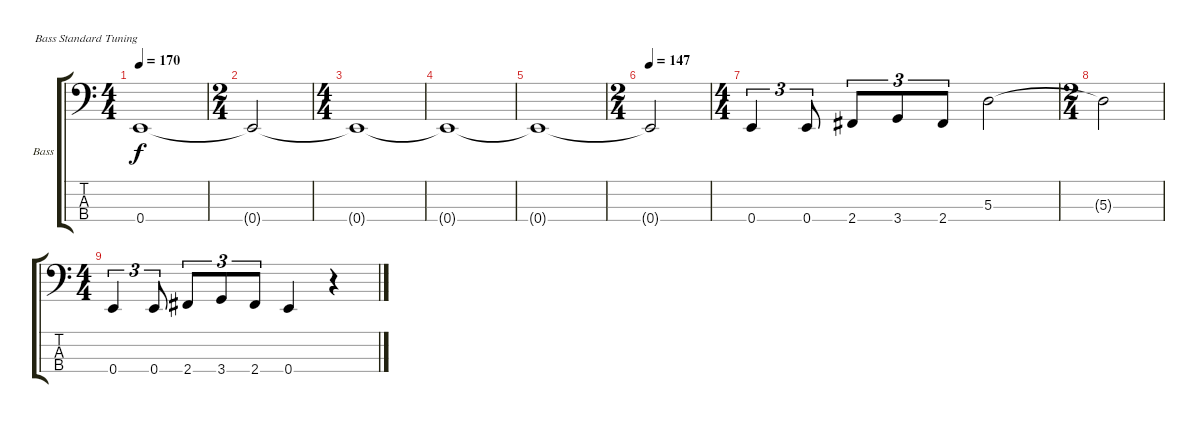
\bracketExtendMode groupsimilarinstruments
\firstSystemTrackNameOrientation horizontal
\otherSystemsTrackNameOrientation horizontal
\track ("Bass" "Bass") {instrument electricbassfinger}
\staff {score tabs}
\tuning (G2 D2 A1 E1)
\ts (4 4)
\tempo 170
\clef f4
\scale
0.21831
\ks c
0.4.1{dy f} |
\ts (2 4)
\scale
0.21831 0.4{t}.2 |
\ts (4 4)
\scale
0.289604 0.4{t}.1 |
0.4{t}.1 |
0.4{t}.1 |
\ts (2 4)
\tempo 147
0.4{t}.2 |
\ts (4 4)
\scale
0.420792 0.4.4{tu (3 2)} 0.4.8{tu (3 2)} 2.4.8{tu (3 2)} 3.4.8{tu (3 2)} 2.4.8{tu (3 2)} 5.3.2 |
\ts (2 4)
\scale
0.289604 5.3{t}.2 |
\ts (4 4)
\scale
0.757576 0.4.4{tu (3 2)} 0.4.8{tu (3 2)} 2.4.8{tu (3 2)} 3.4.8{tu (3 2)} 2.4.8{tu (3 2)} 0.4.4 r.4 |
\scale
0.242424
